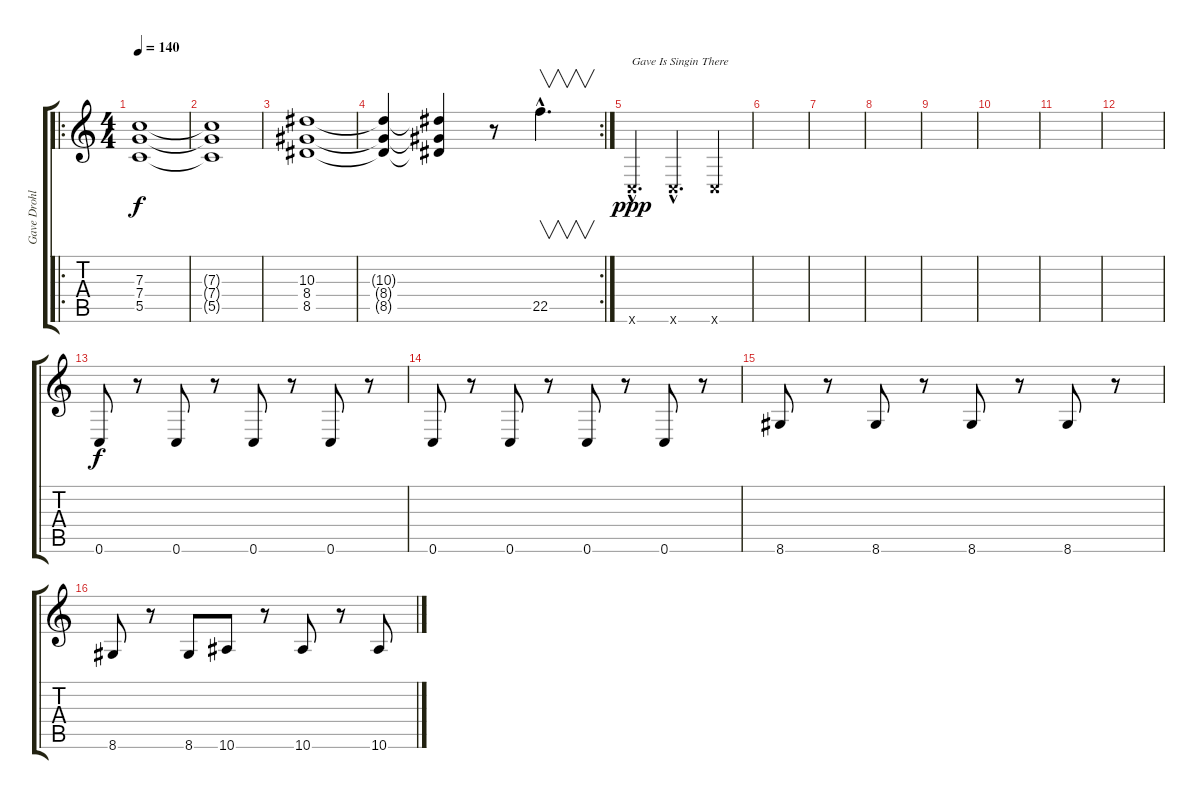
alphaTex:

\track ("Gave Drohl" "Gave Drohl") {instrument distortionguitar}
\staff {score tabs}
\tuning (D4 A3 F3 C3 G2 C2) {hide}
\ro
\ts (4 4)
\tempo 140
\clef g2
\ks c
(7.3 7.4 5.5).1{dy f instrument distortionguitar} |
(7.3{t} 7.4{t} 5.5{t}).1 |
(10.3 8.4 8.5).1 |
\rc 2
(10.3{t} 8.4{t} 8.5{t}).4 (10.3{t} 8.4{t} 8.5{t}).4 r.8 22.5{hac}.4{v d instrument guitarharmonics} |
0.6{hac x}.4{d txt "Gave Is Singin There" dy ppp} 0.6{hac x}.4{d} 0.6{x}.4 |
|
|
|
|
|
|
|
0.6.8{dy f instrument distortionguitar} r.8 0.6.8 r.8 0.6.8 r.8 0.6.8 r.8 |
0.6.8 r.8 0.6.8 r.8 0.6.8 r.8 0.6.8 r.8 |
8.6.8 r.8 8.6.8 r.8 8.6.8 r.8 8.6.8 r.8 |
8.6.8 r.8 8.6.8 10.6.8 r.8 10.6.8 r.8 10.6.8
